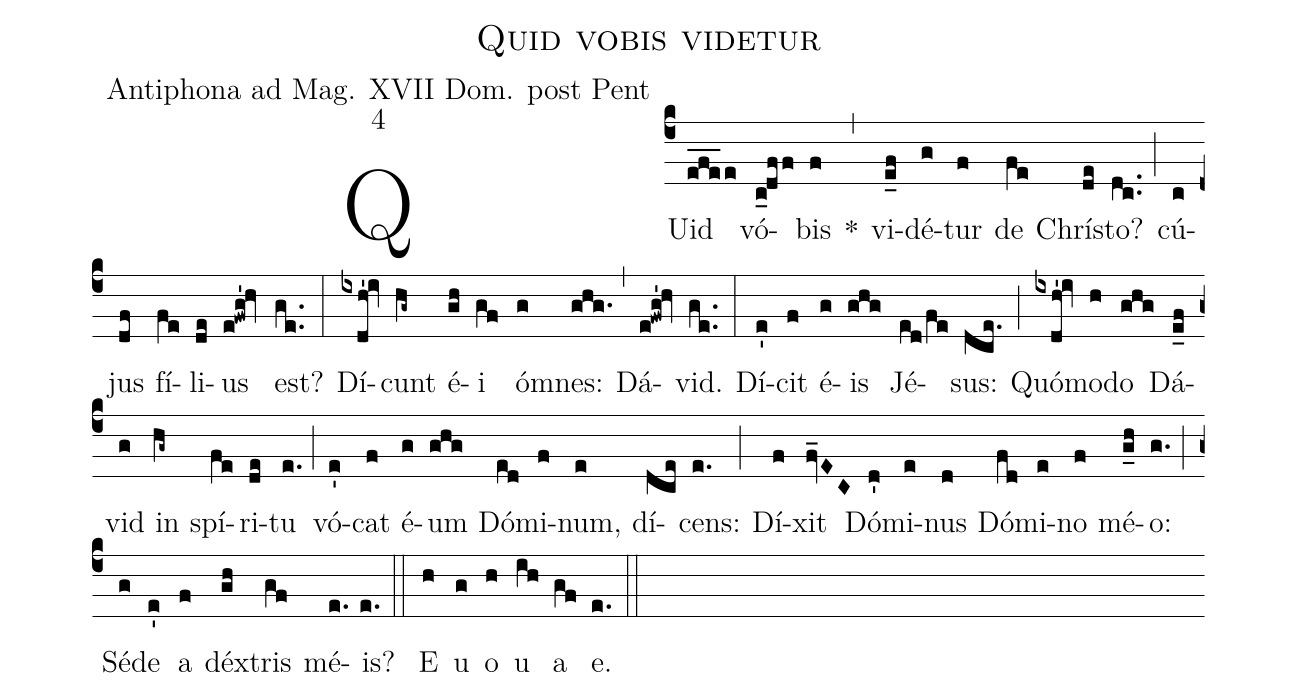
name:Quid vobis videtur;
office-part:Antiphona ad Mag. XVII Dom. post Pent;
mode:4;
%%
(c4) QUid(efe___e) vó(c_0!dff)bis(f) *(,) vi(e_f)dé(g)tur(f) de(fe) Chrí(de)sto?(dc..) (;) cú(c)jus(df) fí(fe)li(de)us(e!fwg''!hv) est?(ge..) (:) Dí(ixdh'!iv)cunt(hg~) é(gh)i(gf) ó(g)mnes:(ghg.) (,) Dá(e!fwg'!hv)vid.(ge..) (:) Dí(e')cit(f) é(g)is(ghg) Jé(ed/fe)sus:(dce.) (;) Quó(ixdh'!iv)mo(h)do(ghg) Dá(e_f)vid(g) in(hg~) spí(fe)ri(de)tu(e.) (;) vó(e')cat(f) é(g)um(ghg) Dó(ed)mi(f)num,(e) dí(dce)cens:(e.) (;) Dí(f)xit(fv_EC) Dó(d')mi(e)nus(d) Dó(fd)mi(e)no(f) mé(g_h)o:(g.) (;) Sé(g)de(e') a(f) déx(gh)tris(gf) mé(e.)is?(e.) (::) <eu> E(h) u(g) o(h) u(ih) a(gf) e.</eu>(e.) (::)
